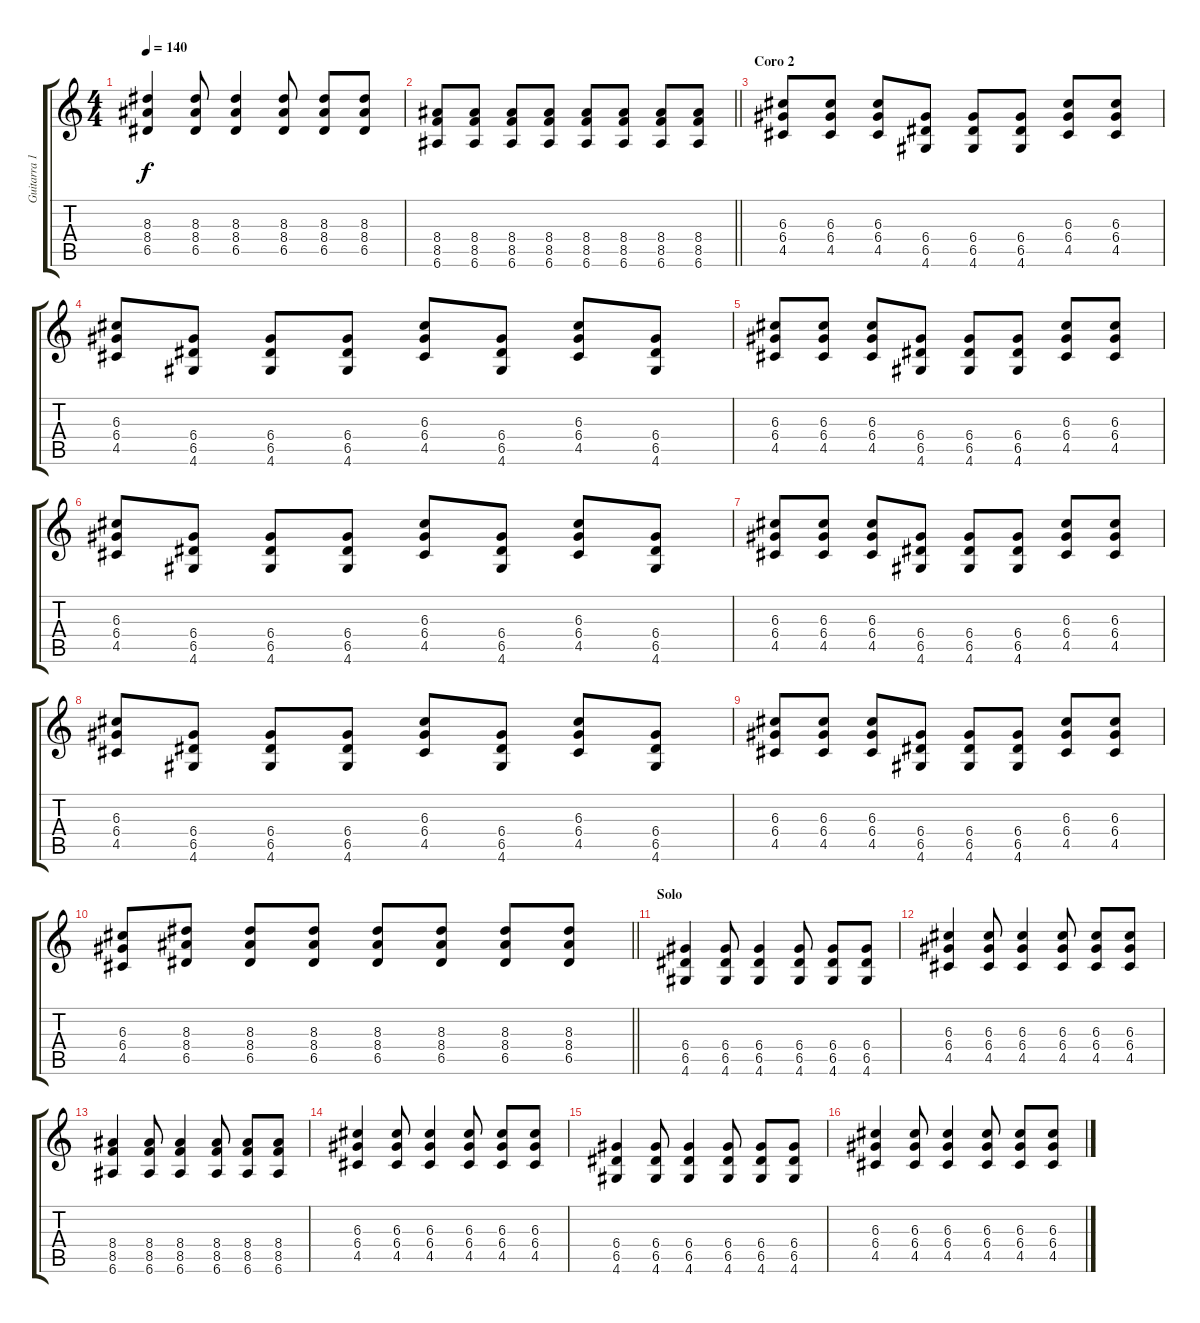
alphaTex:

\track ("Guitarra 1" "Guitarra 1") {instrument acousticguitarsteel}
\staff {score tabs}
\tuning (E4 B3 G3 D3 A2 E2) {hide}
\ts (4 4)
\tempo 140
\clef g2
\ks c
(8.3 8.4 6.5).4{dy f} (8.3 8.4 6.5).8 (8.3 8.4 6.5).4 (8.3 8.4 6.5).8 (8.3 8.4 6.5).8 (8.3 8.4 6.5).8 |
\barLineRight lightlight
(8.4 8.5 6.6).8 (8.4 8.5 6.6).8 (8.4 8.5 6.6).8 (8.4 8.5 6.6).8 (8.4 8.5 6.6).8 (8.4 8.5 6.6).8 (8.4 8.5 6.6).8 (8.4 8.5 6.6).8 |
\section ("" "Coro 2")
(6.3 6.4 4.5).8 (6.3 6.4 4.5).8 (6.3 6.4 4.5).8 (6.4 6.5 4.6).8 (6.4 6.5 4.6).8 (6.4 6.5 4.6).8 (6.3 6.4 4.5).8 (6.3 6.4 4.5).8 |
(6.3 6.4 4.5).8 (6.4 6.5 4.6).8 (6.4 6.5 4.6).8 (6.4 6.5 4.6).8 (6.3 6.4 4.5).8 (6.4 6.5 4.6).8 (6.3 6.4 4.5).8 (6.4 6.5 4.6).8 |
(6.3 6.4 4.5).8 (6.3 6.4 4.5).8 (6.3 6.4 4.5).8 (6.4 6.5 4.6).8 (6.4 6.5 4.6).8 (6.4 6.5 4.6).8 (6.3 6.4 4.5).8 (6.3 6.4 4.5).8 |
(6.3 6.4 4.5).8 (6.4 6.5 4.6).8 (6.4 6.5 4.6).8 (6.4 6.5 4.6).8 (6.3 6.4 4.5).8 (6.4 6.5 4.6).8 (6.3 6.4 4.5).8 (6.4 6.5 4.6).8 |
(6.3 6.4 4.5).8 (6.3 6.4 4.5).8 (6.3 6.4 4.5).8 (6.4 6.5 4.6).8 (6.4 6.5 4.6).8 (6.4 6.5 4.6).8 (6.3 6.4 4.5).8 (6.3 6.4 4.5).8 |
(6.3 6.4 4.5).8 (6.4 6.5 4.6).8 (6.4 6.5 4.6).8 (6.4 6.5 4.6).8 (6.3 6.4 4.5).8 (6.4 6.5 4.6).8 (6.3 6.4 4.5).8 (6.4 6.5 4.6).8 |
(6.3 6.4 4.5).8 (6.3 6.4 4.5).8 (6.3 6.4 4.5).8 (6.4 6.5 4.6).8 (6.4 6.5 4.6).8 (6.4 6.5 4.6).8 (6.3 6.4 4.5).8 (6.3 6.4 4.5).8 |
\barLineRight lightlight
(6.3 6.4 4.5).8 (8.3 8.4 6.5).8 (8.3 8.4 6.5).8 (8.3 8.4 6.5).8 (8.3 8.4 6.5).8 (8.3 8.4 6.5).8 (8.3 8.4 6.5).8 (8.3 8.4 6.5).8 |
\section ("" "Solo")
(6.4 6.5 4.6).4{volume 13 instrument distortionguitar} (6.4 6.5 4.6).8 (6.4 6.5 4.6).4 (6.4 6.5 4.6).8 (6.4 6.5 4.6).8 (6.4 6.5 4.6).8 |
(6.3 6.4 4.5).4 (6.3 6.4 4.5).8 (6.3 6.4 4.5).4 (6.3 6.4 4.5).8 (6.3 6.4 4.5).8 (6.3 6.4 4.5).8 |
(8.4 8.5 6.6).4 (8.4 8.5 6.6).8 (8.4 8.5 6.6).4 (8.4 8.5 6.6).8 (8.4 8.5 6.6).8 (8.4 8.5 6.6).8 |
(6.3 6.4 4.5).4 (6.3 6.4 4.5).8 (6.3 6.4 4.5).4 (6.3 6.4 4.5).8 (6.3 6.4 4.5).8 (6.3 6.4 4.5).8 |
(6.4 6.5 4.6).4 (6.4 6.5 4.6).8 (6.4 6.5 4.6).4 (6.4 6.5 4.6).8 (6.4 6.5 4.6).8 (6.4 6.5 4.6).8 |
(6.3 6.4 4.5).4 (6.3 6.4 4.5).8 (6.3 6.4 4.5).4 (6.3 6.4 4.5).8 (6.3 6.4 4.5).8 (6.3 6.4 4.5).8
